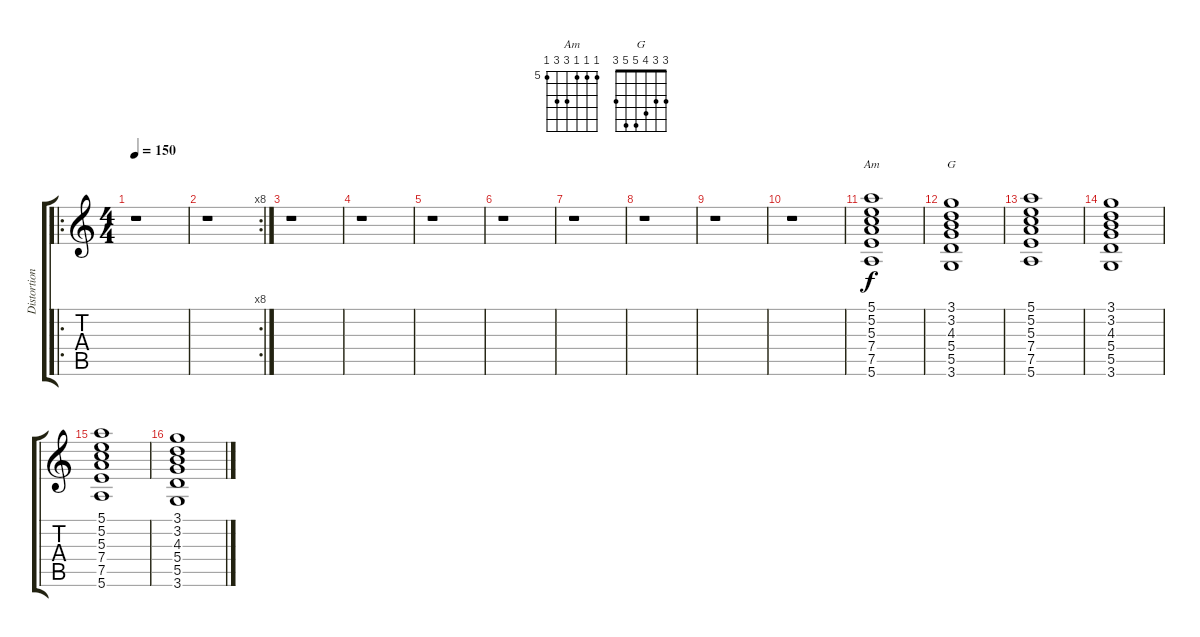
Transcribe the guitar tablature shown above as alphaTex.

\track ("Distortion Guitar" "Distortion") {instrument distortionguitar}
\staff {score tabs}
\tuning (E4 B3 G3 D3 A2 E2) {hide}
\chord ("Am" 5 5 5 7 7 5) {firstfret 5}
\chord ("G" 3 3 4 5 5 3)
\ro
\ts (4 4)
\tempo 150
\clef g2
\ks c
r.1{dy f} |
\rc 8
r.1 |
r.1 |
r.1 |
r.1 |
r.1 |
r.1 |
r.1 |
r.1 |
r.1 |
(5.1 5.2 5.3 7.4 7.5 5.6).1{ch "Am"} |
(3.1 3.2 4.3 5.4 5.5 3.6).1{ch "G"} |
(5.1 5.2 5.3 7.4 7.5 5.6).1 |
(3.1 3.2 4.3 5.4 5.5 3.6).1 |
(5.1 5.2 5.3 7.4 7.5 5.6).1 |
(3.1 3.2 4.3 5.4 5.5 3.6).1
